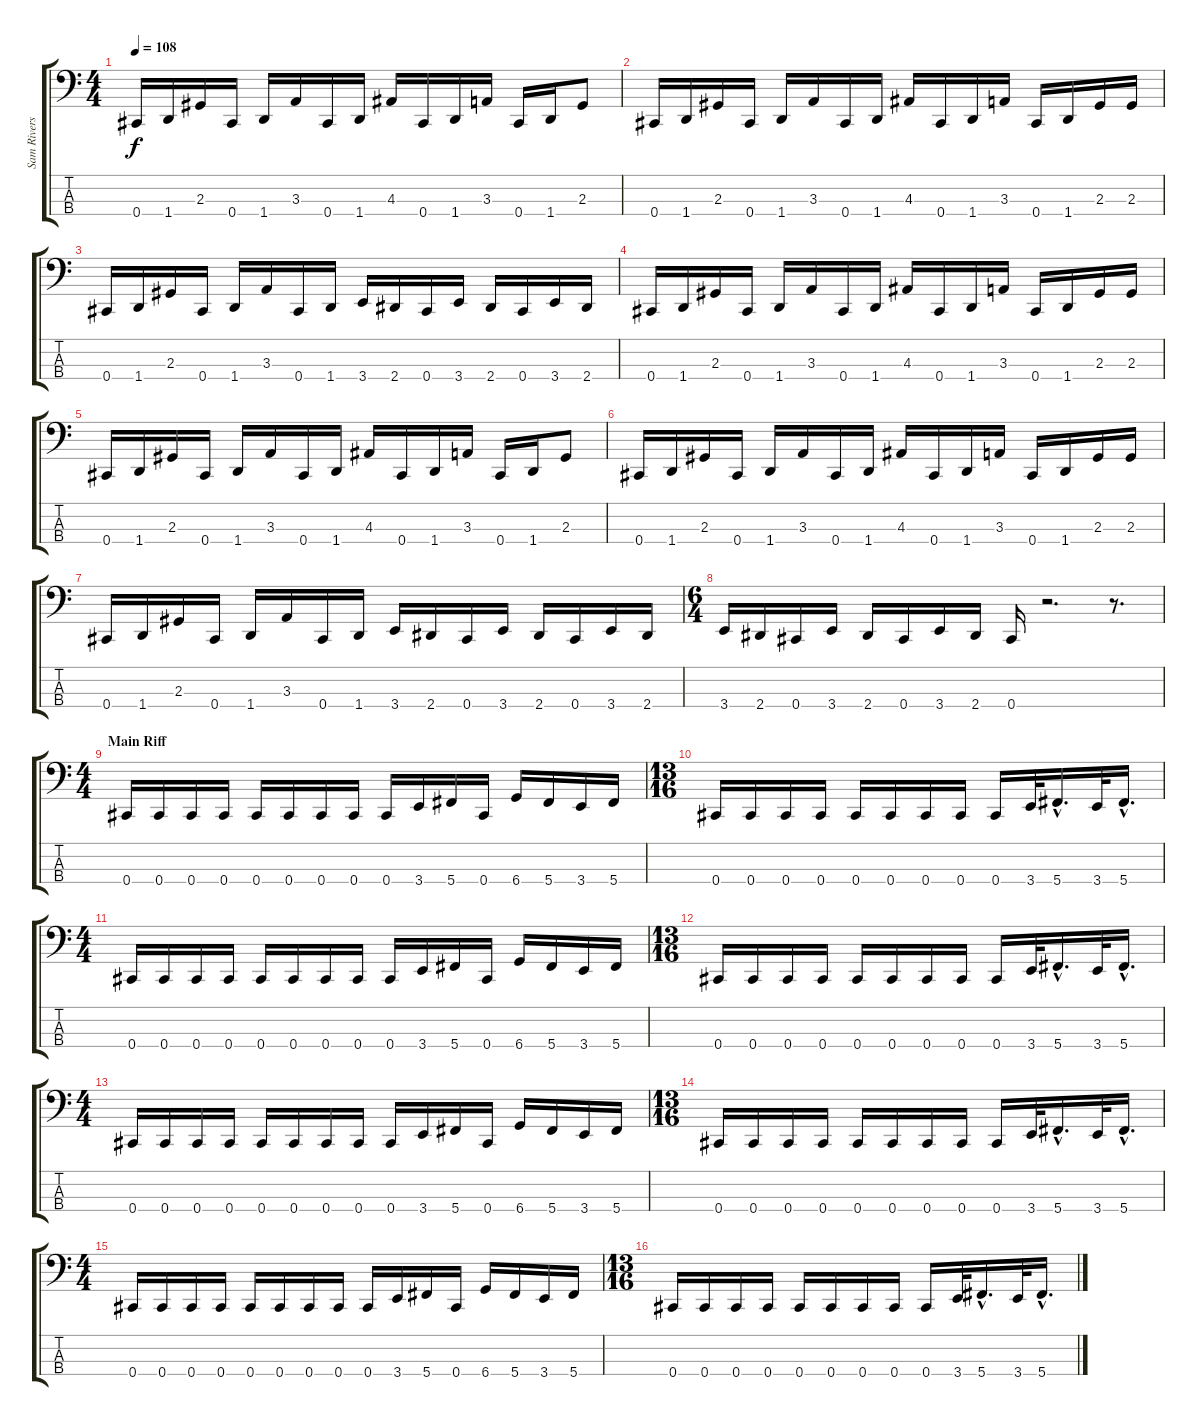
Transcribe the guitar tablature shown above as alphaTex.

\track ("Sam Rivers" "Sam Rivers") {instrument electricbassfinger}
\staff {score tabs}
\tuning (E2 B1 Gb1 Db1) {hide}
\ts (4 4)
\tempo 108
\clef f4
\ks c
0.4.16{dy f} 1.4.16 2.3.16 0.4.16 1.4.16 3.3.16 0.4.16 1.4.16 4.3.16 0.4.16 1.4.16 3.3.16 0.4.16 1.4.16 2.3.8 |
0.4.16 1.4.16 2.3.16 0.4.16 1.4.16 3.3.16 0.4.16 1.4.16 4.3.16 0.4.16 1.4.16 3.3.16 0.4.16 1.4.16 2.3.16 2.3.16 |
0.4.16 1.4.16 2.3.16 0.4.16 1.4.16 3.3.16 0.4.16 1.4.16 3.4.16 2.4.16 0.4.16 3.4.16 2.4.16 0.4.16 3.4.16 2.4.16 |
0.4.16 1.4.16 2.3.16 0.4.16 1.4.16 3.3.16 0.4.16 1.4.16 4.3.16 0.4.16 1.4.16 3.3.16 0.4.16 1.4.16 2.3.16 2.3.16 |
0.4.16 1.4.16 2.3.16 0.4.16 1.4.16 3.3.16 0.4.16 1.4.16 4.3.16 0.4.16 1.4.16 3.3.16 0.4.16 1.4.16 2.3.8 |
0.4.16 1.4.16 2.3.16 0.4.16 1.4.16 3.3.16 0.4.16 1.4.16 4.3.16 0.4.16 1.4.16 3.3.16 0.4.16 1.4.16 2.3.16 2.3.16 |
0.4.16 1.4.16 2.3.16 0.4.16 1.4.16 3.3.16 0.4.16 1.4.16 3.4.16 2.4.16 0.4.16 3.4.16 2.4.16 0.4.16 3.4.16 2.4.16 |
\ts (6 4)
3.4.16 2.4.16 0.4.16 3.4.16 2.4.16 0.4.16 3.4.16 2.4.16 0.4.16 r.2{d} r.8{d} |
\ts (4 4)
\section ("" "Main Riff")
0.4.16 0.4.16 0.4.16 0.4.16 0.4.16 0.4.16 0.4.16 0.4.16 0.4.16 3.4.16 5.4.16 0.4.16 6.4.16 5.4.16 3.4.16 5.4.16 |
\ts (13 16)
0.4.16 0.4.16 0.4.16 0.4.16 0.4.16 0.4.16 0.4.16 0.4.16 0.4.16 3.4.32 5.4{hac}.16{d} 3.4.32 5.4{hac}.16{d} |
\ts (4 4)
0.4.16 0.4.16 0.4.16 0.4.16 0.4.16 0.4.16 0.4.16 0.4.16 0.4.16 3.4.16 5.4.16 0.4.16 6.4.16 5.4.16 3.4.16 5.4.16 |
\ts (13 16)
0.4.16 0.4.16 0.4.16 0.4.16 0.4.16 0.4.16 0.4.16 0.4.16 0.4.16 3.4.32 5.4{hac}.16{d} 3.4.32 5.4{hac}.16{d} |
\ts (4 4)
0.4.16 0.4.16 0.4.16 0.4.16 0.4.16 0.4.16 0.4.16 0.4.16 0.4.16 3.4.16 5.4.16 0.4.16 6.4.16 5.4.16 3.4.16 5.4.16 |
\ts (13 16)
0.4.16 0.4.16 0.4.16 0.4.16 0.4.16 0.4.16 0.4.16 0.4.16 0.4.16 3.4.32 5.4{hac}.16{d} 3.4.32 5.4{hac}.16{d} |
\ts (4 4)
0.4.16 0.4.16 0.4.16 0.4.16 0.4.16 0.4.16 0.4.16 0.4.16 0.4.16 3.4.16 5.4.16 0.4.16 6.4.16 5.4.16 3.4.16 5.4.16 |
\ts (13 16)
0.4.16 0.4.16 0.4.16 0.4.16 0.4.16 0.4.16 0.4.16 0.4.16 0.4.16 3.4.32 5.4{hac}.16{d} 3.4.32 5.4{hac}.16{d}
